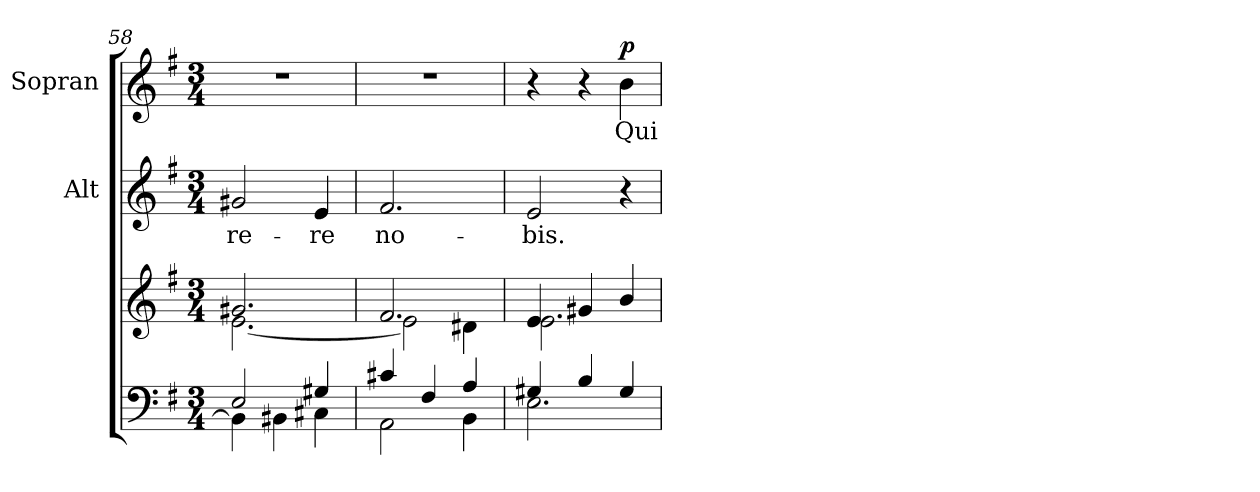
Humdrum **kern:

**kern	**kern	**kern	**text	**kern	**text	**dynam
*part3	*part3	*part2	*part2	*part1	*part1	*part1
*staff4	*staff3	*staff2	*staff2	*staff1	*staff1	*staff1
*	*	*I"Alt	*	*I"Sopran	*	*
*	*	*I'A.	*	*I'S.	*	*
*clefF4	*clefG2	*clefG2	*	*clefG2	*	*
*k[f#]	*k[f#]	*k[f#]	*	*k[f#]	*	*
*G:	*G:	*G:	*	*G:	*	*
*M3/4	*M3/4	*M3/4	*	*M3/4	*	*
=58	=58	=58	=58	=58	=58	=58
*^	*^	*	*	*	*	*
!	!	!	!	!	!LO:LY:b	!	!	!
2E/	4BB\]	2.g#X/	[<2.e\	2g#X/	-re-	2.r	.	.
.	4BB#X\	.	.	.	.	.	.	.
!	!	!	!	!	!LO:LY:b	!	!	!
4G#X/	4C#X\	.	.	4e/	-re	.	.	.
=59	=59	=59	=59	=59	=59	=59	=59	=59
!	!	!	!	!	!LO:LY:b	!	!	!
4c#X/	2AA\	2.f#/	2e\]	2.f#/	no-	2.r	.	.
4F#/	.	.	.	.	.	.	.	.
4A/	4BB\	.	4d#X\	.	.	.	.	.
=60	=60	=60	=60	=60	=60	=60	=60	=60
!	!	!	!	!	!LO:LY:b	!	!	!
4G#X/	2.E\	4e/	2.e\	2e/	-bis.	4r	.	.
4B/	.	4g#X/	.	.	.	4r	.	.
!	!	!	!	!	!	!	!LO:LY:b	!LO:DY:a
4G#/	.	4b/	.	4r	.	4b\	Qui	p
*v	*v	*	*	*	*	*	*	*
*	*v	*v	*	*	*	*	*
=	=	=	=	=	=	=
*-	*-	*-	*-	*-	*-	*-
